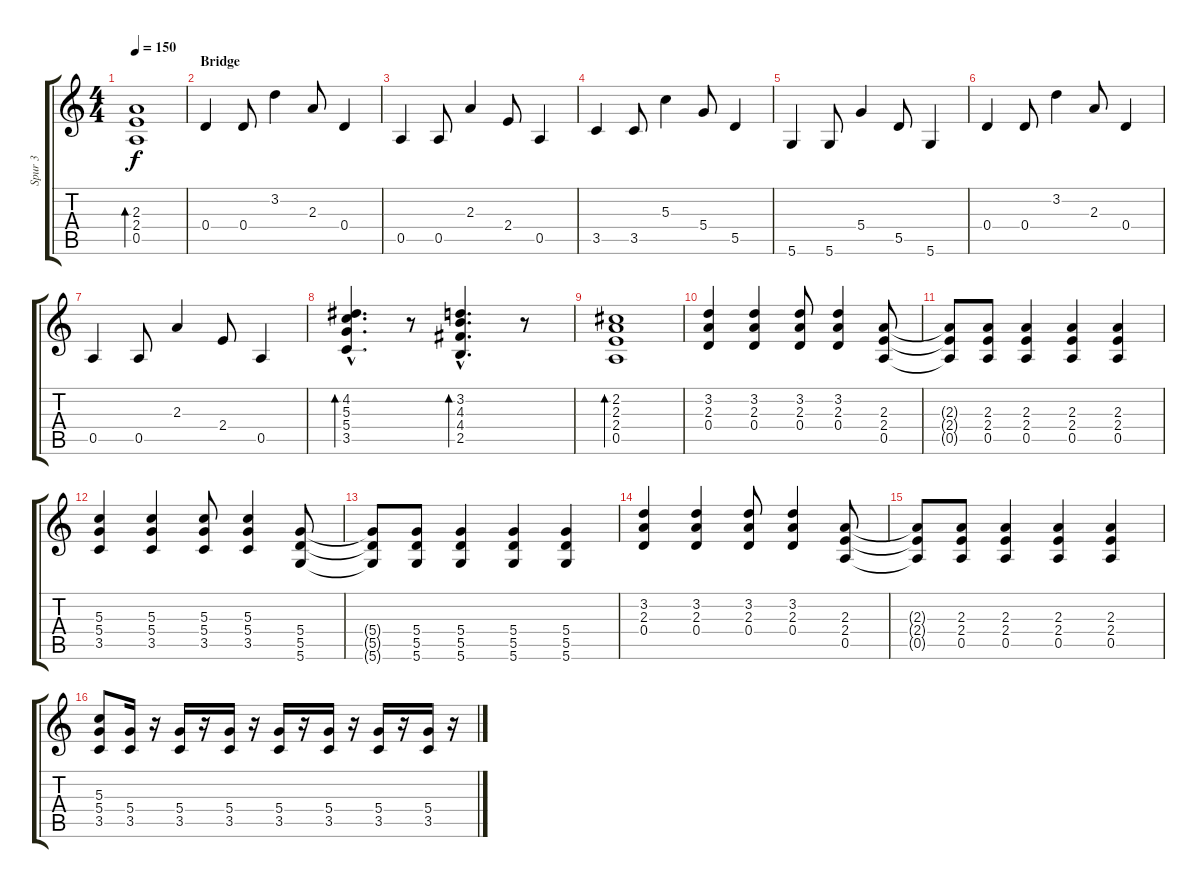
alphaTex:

\track ("Spur 3" "Spur 3") {instrument distortionguitar}
\staff {score tabs}
\tuning (E4 B3 G3 D3 A2 D2) {hide}
\ts (4 4)
\tempo 150
\clef g2
\ks c
(2.3 2.4 0.5).1{bd 240 dy f} |
\section ("" "Bridge")
0.4.4 0.4.8 3.2.4 2.3.8 0.4.4 |
0.5.4 0.5.8 2.3.4 2.4.8 0.5.4 |
3.5.4 3.5.8 5.3.4 5.4.8 5.5.4 |
5.6.4 5.6.8 5.4.4 5.5.8 5.6.4 |
0.4.4 0.4.8 3.2.4 2.3.8 0.4.4 |
0.5.4 0.5.8 2.3.4 2.4.8 0.5.4 |
(4.2{hac} 5.3{hac} 5.4{hac} 3.5{hac}).4{d bd 240} r.8 (3.2{hac} 4.3{hac} 4.4{hac} 2.5{hac}).4{d bd 240} r.8 |
(2.2 2.3 2.4 0.5).1{bd 240} |
(3.2 2.3 0.4).4 (3.2 2.3 0.4).4 (3.2 2.3 0.4).8 (3.2 2.3 0.4).4 (2.3 2.4 0.5).8 |
(2.3{t} 2.4{t} 0.5{t}).8 (2.3 2.4 0.5).8 (2.3 2.4 0.5).4 (2.3 2.4 0.5).4 (2.3 2.4 0.5).4 |
(5.3 5.4 3.5).4 (5.3 5.4 3.5).4 (5.3 5.4 3.5).8 (5.3 5.4 3.5).4 (5.4 5.5 5.6).8 |
(5.4{t} 5.5{t} 5.6{t}).8 (5.4 5.5 5.6).8 (5.4 5.5 5.6).4 (5.4 5.5 5.6).4 (5.4 5.5 5.6).4 |
(3.2 2.3 0.4).4 (3.2 2.3 0.4).4 (3.2 2.3 0.4).8 (3.2 2.3 0.4).4 (2.3 2.4 0.5).8 |
(2.3{t} 2.4{t} 0.5{t}).8 (2.3 2.4 0.5).8 (2.3 2.4 0.5).4 (2.3 2.4 0.5).4 (2.3 2.4 0.5).4 |
(5.3 5.4 3.5).8 (5.4 3.5).16 r.16 (5.4 3.5).16 r.16 (5.4 3.5).16 r.16 (5.4 3.5).16 r.16 (5.4 3.5).16 r.16 (5.4 3.5).16 r.16 (5.4 3.5).16 r.16
